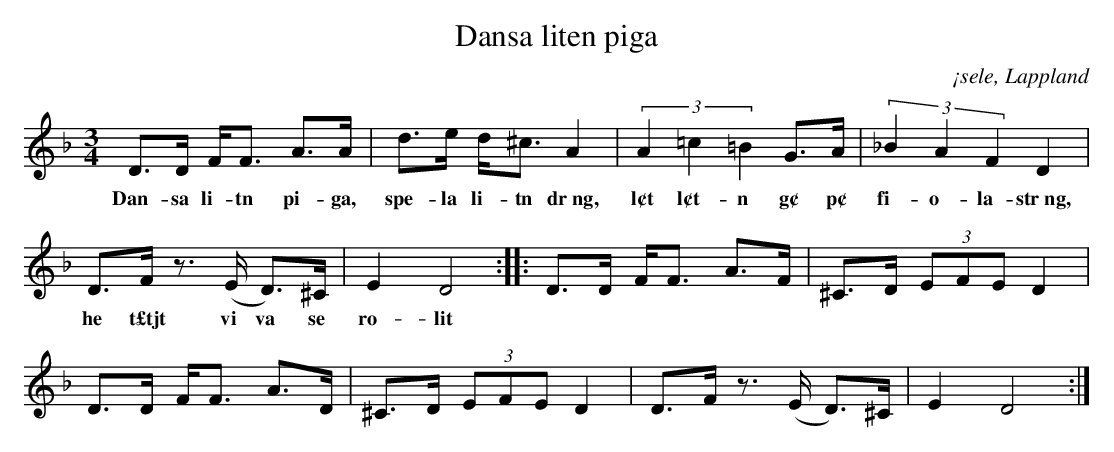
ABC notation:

X:1
T:Dansa liten piga
O:¡sele, Lappland
M:3/4
L:1/8
K:Dm
D>D F<F A>A | d>e d<^c A2 | (3A2=c2=B2 G>A | (3_B2A2F2 D2 |
w:Dan-sa li-tn pi-ga, spe-la li-tn dr ng, l¢t l¢t-n g¢ p¢ fi-o-la-str ng,
D>F  z>(E D)>^C | E2 D4 :: D>D F<F A>F | ^C>D (3EFE D2 |
w:he t£tjt vi va se ro-lit
D>D F<F A>D | ^C>D (3EFE D2 | D>F- z>(E D)>^C | E2 D4 :|
